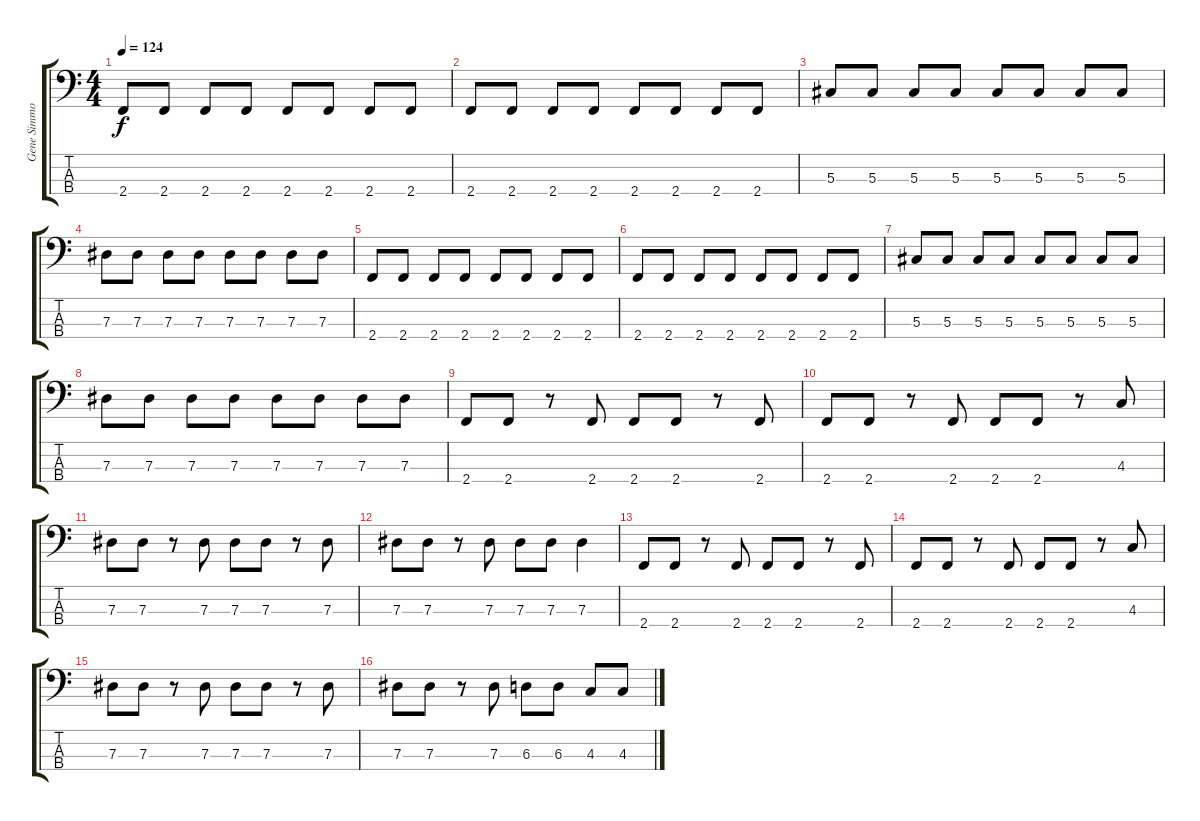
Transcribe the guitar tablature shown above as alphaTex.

\track ("Gene Simmons" "Gene Simmo") {instrument electricbassfinger}
\staff {score tabs}
\tuning (Gb2 Db2 Ab1 Eb1) {hide}
\ts (4 4)
\tempo 124
\clef f4
\ks c
2.4.8{dy f} 2.4.8 2.4.8 2.4.8 2.4.8 2.4.8 2.4.8 2.4.8 |
2.4.8 2.4.8 2.4.8 2.4.8 2.4.8 2.4.8 2.4.8 2.4.8 |
5.3.8 5.3.8 5.3.8 5.3.8 5.3.8 5.3.8 5.3.8 5.3.8 |
7.3.8 7.3.8 7.3.8 7.3.8 7.3.8 7.3.8 7.3.8 7.3.8 |
2.4.8 2.4.8 2.4.8 2.4.8 2.4.8 2.4.8 2.4.8 2.4.8 |
2.4.8 2.4.8 2.4.8 2.4.8 2.4.8 2.4.8 2.4.8 2.4.8 |
5.3.8 5.3.8 5.3.8 5.3.8 5.3.8 5.3.8 5.3.8 5.3.8 |
7.3.8 7.3.8 7.3.8 7.3.8 7.3.8 7.3.8 7.3.8 7.3.8 |
2.4.8 2.4.8 r.8 2.4.8 2.4.8 2.4.8 r.8 2.4.8 |
2.4.8 2.4.8 r.8 2.4.8 2.4.8 2.4.8 r.8 4.3.8 |
7.3.8 7.3.8 r.8 7.3.8 7.3.8 7.3.8 r.8 7.3.8 |
7.3.8 7.3.8 r.8 7.3.8 7.3.8 7.3.8 7.3.4 |
2.4.8 2.4.8 r.8 2.4.8 2.4.8 2.4.8 r.8 2.4.8 |
2.4.8 2.4.8 r.8 2.4.8 2.4.8 2.4.8 r.8 4.3.8 |
7.3.8 7.3.8 r.8 7.3.8 7.3.8 7.3.8 r.8 7.3.8 |
7.3.8 7.3.8 r.8 7.3.8 6.3.8 6.3.8 4.3.8 4.3.8
